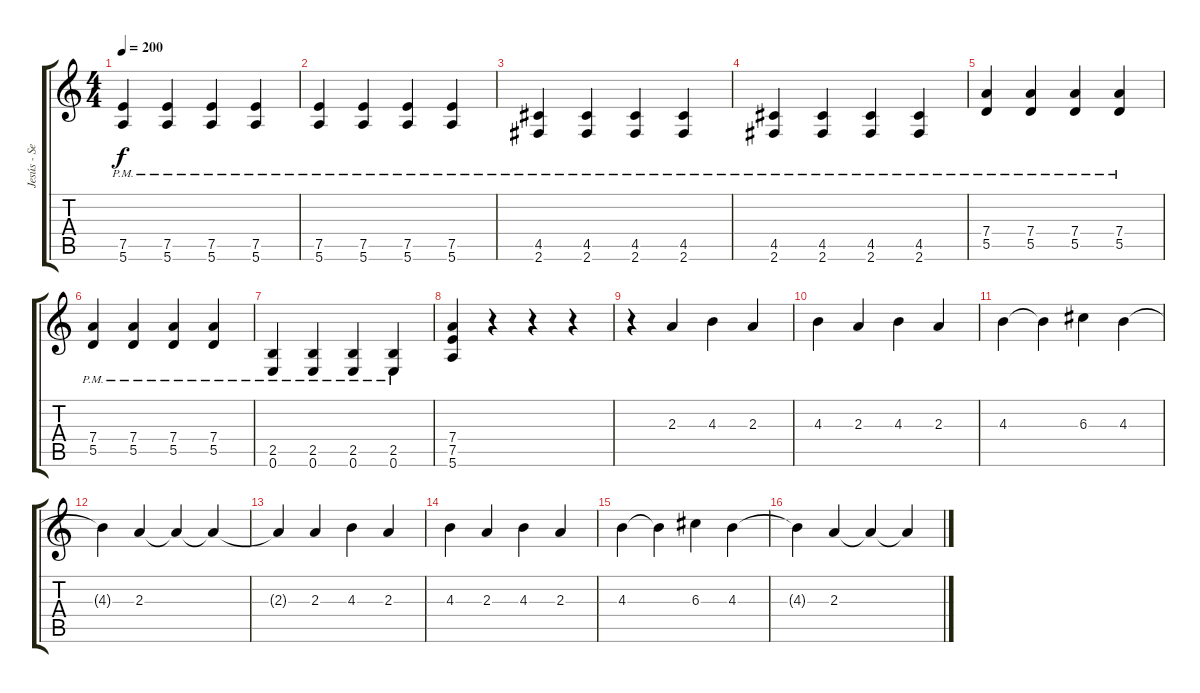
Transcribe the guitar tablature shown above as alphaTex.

\track ("Jesús - Segunda Guitarra" "Jesús - Se") {instrument overdrivenguitar}
\staff {score tabs}
\tuning (E4 B3 G3 D3 A2 E2) {hide}
\ts (4 4)
\tempo 200
\clef g2
\ks c
(7.5{pm} 5.6{pm}).4{dy f} (7.5{pm} 5.6{pm}).4 (7.5{pm} 5.6{pm}).4 (7.5{pm} 5.6{pm}).4 |
(7.5{pm} 5.6{pm}).4 (7.5{pm} 5.6{pm}).4 (7.5{pm} 5.6{pm}).4 (7.5{pm} 5.6{pm}).4 |
(4.5{pm} 2.6{pm}).4 (4.5{pm} 2.6{pm}).4 (4.5{pm} 2.6{pm}).4 (4.5{pm} 2.6{pm}).4 |
(4.5{pm} 2.6{pm}).4 (4.5{pm} 2.6{pm}).4 (4.5{pm} 2.6{pm}).4 (4.5{pm} 2.6{pm}).4 |
(7.4{pm} 5.5{pm}).4 (7.4{pm} 5.5{pm}).4 (7.4{pm} 5.5{pm}).4 (7.4{pm} 5.5{pm}).4 |
(7.4{pm} 5.5{pm}).4 (7.4{pm} 5.5{pm}).4 (7.4{pm} 5.5{pm}).4 (7.4{pm} 5.5{pm}).4 |
(2.5{pm} 0.6{pm}).4 (2.5{pm} 0.6{pm}).4 (2.5{pm} 0.6{pm}).4 (2.5{pm} 0.6{pm}).4 |
(7.4 7.5 5.6).4 r.4 r.4 r.4 |
r.4 2.3.4 4.3.4 2.3.4 |
4.3.4 2.3.4 4.3.4 2.3.4 |
4.3.4 4.3{t}.4 6.3.4 4.3.4 |
4.3{t}.4 2.3.4 2.3{t}.4 2.3{t}.4 |
2.3{t}.4 2.3.4 4.3.4 2.3.4 |
4.3.4 2.3.4 4.3.4 2.3.4 |
4.3.4 4.3{t}.4 6.3.4 4.3.4 |
4.3{t}.4 2.3.4 2.3{t}.4 2.3{t}.4
